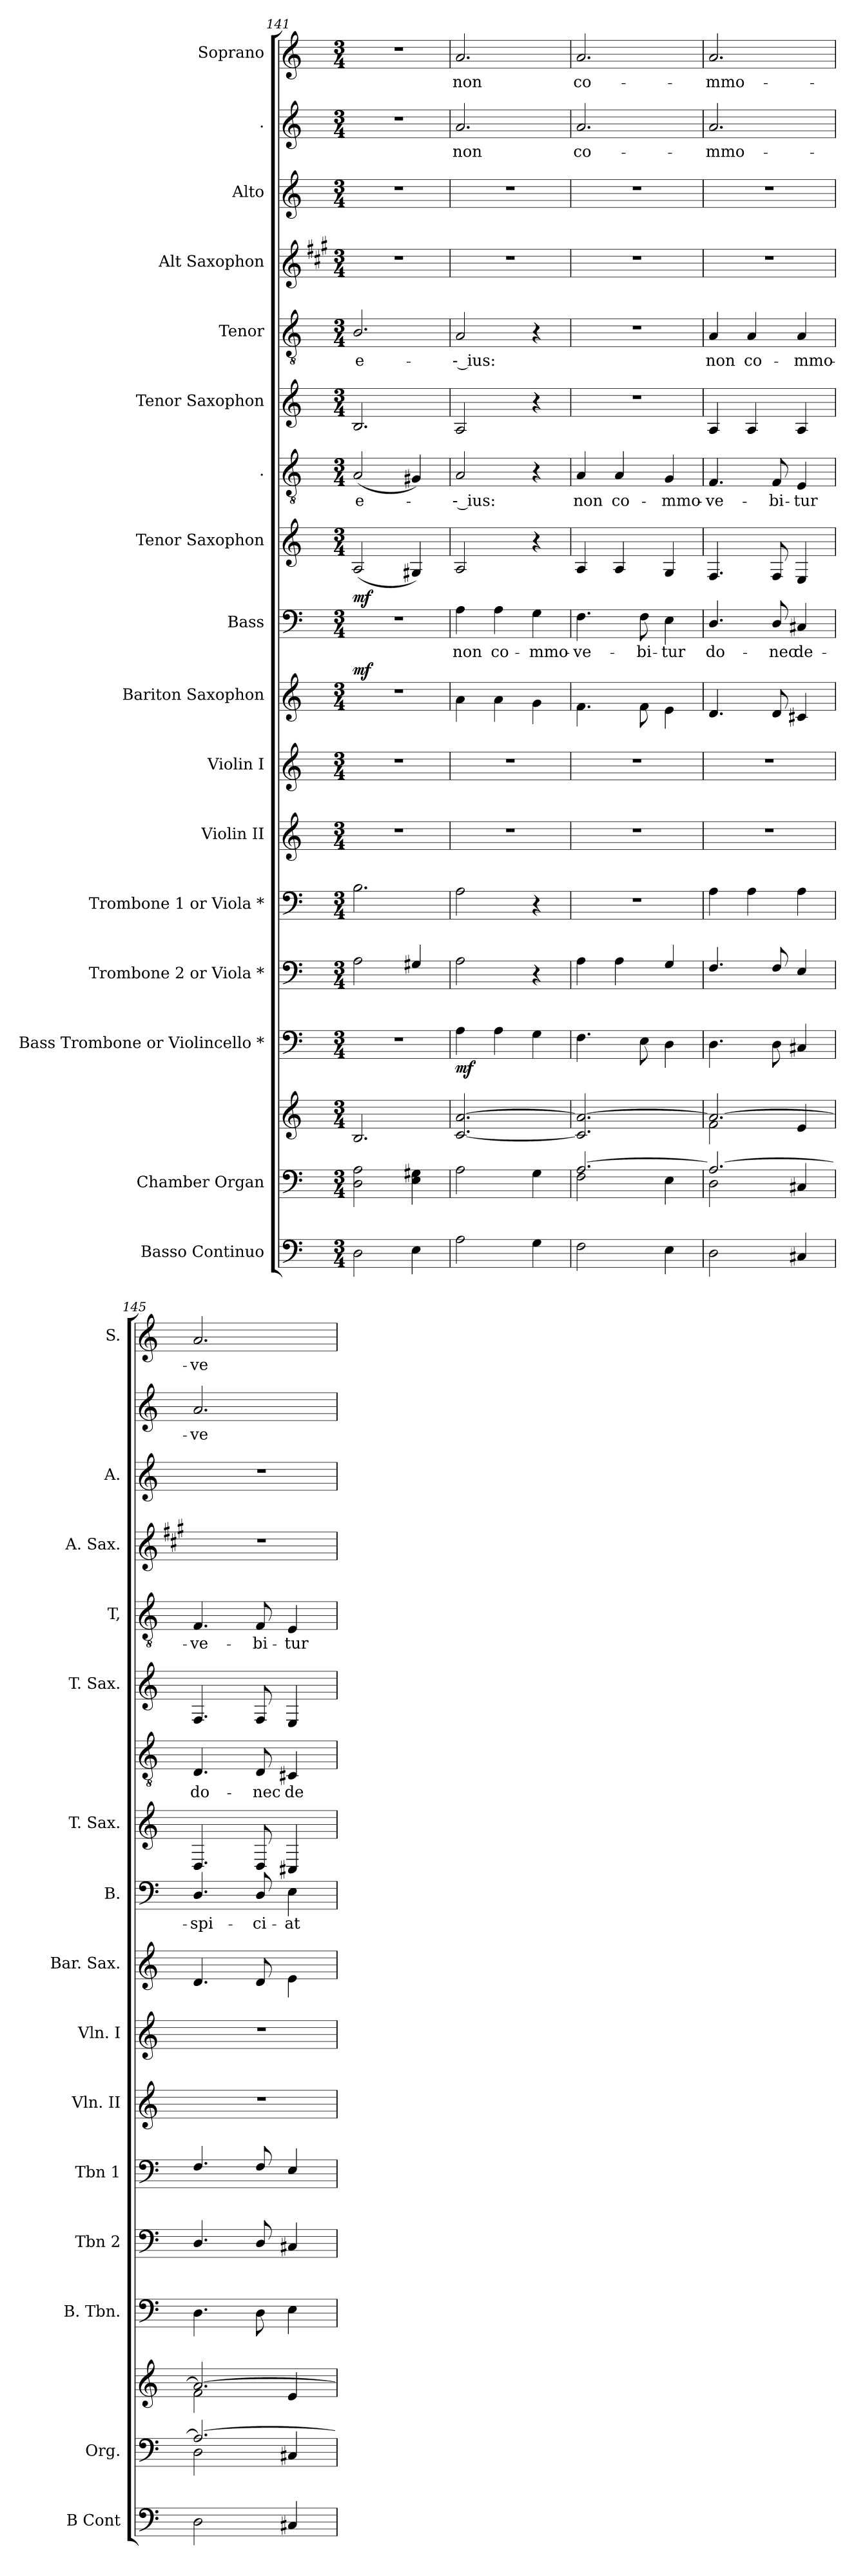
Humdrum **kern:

**kern	**kern	**kern	**kern	**dynam	**kern	**kern	**kern	**kern	**kern	**dynam	**kern	**text	**dynam	**kern	**kern	**text	**kern	**kern	**text	**kern	**kern	**kern	**text	**kern	**text
*part17	*part16	*part16	*part15	*part15	*part14	*part13	*part12	*part11	*part10	*part10	*part9	*part9	*part9	*part8	*part7	*part7	*part6	*part5	*part5	*part4	*part3	*part2	*part2	*part1	*part1
*staff18	*staff17	*staff16	*staff15	*staff15	*staff14	*staff13	*staff12	*staff11	*staff10	*staff10	*staff9	*staff9	*staff9	*staff8	*staff7	*staff7	*staff6	*staff5	*staff5	*staff4	*staff3	*staff2	*staff2	*staff1	*staff1
*I"Basso  Continuo	*I"Chamber  Organ	*	*I"Bass Trombone or Violincello *	*	*I"Trombone 2 or Viola *	*I"Trombone 1 or Viola *	*I"Violin II	*I"Violin I	*I"Bariton Saxophon	*	*I"Bass	*	*	*I"Tenor Saxophon	*I".	*	*I"Tenor Saxophon	*I"Tenor	*	*I"Alt Saxophon	*I"Alto	*I".	*	*I"Soprano	*
*I'B Cont	*I'Org.	*	*I'B. Tbn.	*	*I'Tbn 2	*I'Tbn 1	*I'Vln. II	*I'Vln. I	*I'Bar. Sax.	*	*I'B.	*	*	*I'T. Sax.	*	*	*I'T. Sax.	*I'T,	*	*I'A. Sax.	*I'A.	*	*	*I'S.	*
*clefF4	*clefF4	*clefG2	*clefF4	*	*clefF4	*clefF4	*clefG2	*clefG2	*clefG2	*	*clefF4	*	*	*clefG2	*clefGv2	*	*clefG2	*clefGv2	*	*clefG2	*clefG2	*clefG2	*	*clefG2	*
*ITrd7c12	*	*	*	*	*	*	*	*	*ITrd12c21	*	*	*	*	*ITrd8c14	*ITrd7c12	*	*ITrd8c14	*ITrd7c12	*	*ITrd5c9	*	*	*	*	*
*k[]	*k[]	*k[]	*k[]	*	*k[]	*k[]	*k[]	*k[]	*k[]	*	*k[]	*	*	*k[]	*k[]	*	*k[]	*k[]	*	*k[]	*k[]	*k[]	*	*k[]	*
*M3/4	*M3/4	*M3/4	*M3/4	*	*M3/4	*M3/4	*M3/4	*M3/4	*M3/4	*	*M3/4	*	*	*M3/4	*M3/4	*	*M3/4	*M3/4	*	*M3/4	*M3/4	*M3/4	*	*M3/4	*
=141	=141	=141	=141	=141	=141	=141	=141	=141	=141	=141	=141	=141	=141	=141	=141	=141	=141	=141	=141	=141	=141	=141	=141	=141	=141
!	!	!	!	!	!	!	!	!	!	!LO:DY:a	!	!	!LO:DY:a	!	!	!LO:LY:b	!	!	!LO:LY:b	!	!	!	!	!	!
2DD\	2D\ 2A\	2.B/	2.r	.	2A\	2.B\	2.r	2.r	2.r	mf	2.r	.	mf	(2AA/	(2AA/	e-	2.BB/	2.BB/	e-	2.r	2.r	2.r	.	2.r	.
4EE\	4E\ 4G#X\	.	.	.	4G#X/	.	.	.	.	.	.	.	.	4GG#X/)	4GG#X/)	.	.	.	.	.	.	.	.	.	.
!!LO:PB:g=z
=142	=142	=142	=142	=142	=142	=142	=142	=142	=142	=142	=142	=142	=142	=142	=142	=142	=142	=142	=142	=142	=142	=142	=142	=142	=142
!	!	!	!	!LO:DY:b	!	!	!	!	!	!	!	!LO:LY:b	!	!	!	!LO:LY:b	!	!	!LO:LY:b	!	!	!	!LO:LY:b	!	!LO:LY:b
2AA\	2A\	[2.c/ [2.a/	4A\	mf	2A\	2A\	2.r	2.r	4A\	.	4A\	non	.	2AA/	2AA/	-- ius:	2AA/	2AA/	-- ius:	2.r	2.r	2.a/	non	2.a/	non
!	!	!	!	!	!	!	!	!	!	!	!	!LO:LY:b	!	!	!	!	!	!	!	!	!	!	!	!	!
.	.	.	4A\	.	.	.	.	.	4A\	.	4A\	co-	.	.	.	.	.	.	.	.	.	.	.	.	.
!	!	!	!	!	!	!	!	!	!	!	!	!LO:LY:b	!	!	!	!	!	!	!	!	!	!	!	!	!
4GG\	4G\	.	4G\	.	4r	4r	.	.	4G\	.	4G\	-mmo-	.	4r	4r	.	4r	4r	.	.	.	.	.	.	.
=143	=143	=143	=143	=143	=143	=143	=143	=143	=143	=143	=143	=143	=143	=143	=143	=143	=143	=143	=143	=143	=143	=143	=143	=143	=143
*	*^	*	*	*	*	*	*	*	*	*	*	*	*	*	*	*	*	*	*	*	*	*	*	*	*
!	!	!	!	!	!	!	!	!	!	!	!	!	!LO:LY:b	!	!	!	!LO:LY:b	!	!	!	!	!	!	!LO:LY:b	!	!LO:LY:b
2FF\	[2.A/	2F\	2.c/] 2.a/_	4.F\	.	4A\	2.r	2.r	2.r	4.F\	.	4.F\	-ve-	.	4AA/	4AA/	non	2.r	2.r	.	2.r	2.r	2.a/	co-	2.a/	co-
!	!	!	!	!	!	!	!	!	!	!	!	!	!	!	!	!	!LO:LY:b	!	!	!	!	!	!	!	!	!
.	.	.	.	.	.	4A\	.	.	.	.	.	.	.	.	4AA/	4AA/	co-	.	.	.	.	.	.	.	.	.
!	!	!	!	!	!	!	!	!	!	!	!	!	!LO:LY:b	!	!	!	!	!	!	!	!	!	!	!	!	!
.	.	.	.	8E\	.	.	.	.	.	8F\	.	8F\	-bi-	.	.	.	.	.	.	.	.	.	.	.	.	.
!	!	!	!	!	!	!	!	!	!	!	!	!	!LO:LY:b	!	!	!	!LO:LY:b	!	!	!	!	!	!	!	!	!
4EE\	.	4E\	.	4D\	.	4G/	.	.	.	4E\	.	4E\	-tur	.	4GG/	4GG/	-mmo-	.	.	.	.	.	.	.	.	.
=144	=144	=144	=144	=144	=144	=144	=144	=144	=144	=144	=144	=144	=144	=144	=144	=144	=144	=144	=144	=144	=144	=144	=144	=144	=144	=144
*	*	*	*^	*	*	*	*	*	*	*	*	*	*	*	*	*	*	*	*	*	*	*	*	*	*	*
!	!	!	!	!	!	!	!	!	!	!	!	!	!	!LO:LY:b	!	!	!	!LO:LY:b	!	!	!LO:LY:b	!	!	!	!LO:LY:b	!	!LO:LY:b
2DD\	2.A/_	2D\	2.a/_	2f\	4.D\	.	4.F/	4A\	2.r	2.r	4.D/	.	4.D/	do-	.	4.FF/	4.FF/	-ve-	4AA/	4AA/	non	2.r	2.r	2.a/	-mmo-	2.a/	-mmo-
!	!	!	!	!	!	!	!	!	!	!	!	!	!	!	!	!	!	!	!	!	!LO:LY:b	!	!	!	!	!	!
.	.	.	.	.	.	.	.	4A\	.	.	.	.	.	.	.	.	.	.	4AA/	4AA/	co-	.	.	.	.	.	.
!	!	!	!	!	!	!	!	!	!	!	!	!	!	!LO:LY:b	!	!	!	!LO:LY:b	!	!	!	!	!	!	!	!	!
.	.	.	.	.	8D\	.	8F/	.	.	.	8D/	.	8D/	-nec	.	8FF/	8FF/	-bi-	.	.	.	.	.	.	.	.	.
!	!	!	!	!	!	!	!	!	!	!	!	!	!	!LO:LY:b	!	!	!	!LO:LY:b	!	!	!LO:LY:b	!	!	!	!	!	!
4CC#X/	.	4C#X/	.	4e/	4C#X/	.	4E/	4A\	.	.	4C#X/	.	4C#X/	de-	.	4EE/	4EE/	-tur	4AA/	4AA/	-mmo-	.	.	.	.	.	.
=145	=145	=145	=145	=145	=145	=145	=145	=145	=145	=145	=145	=145	=145	=145	=145	=145	=145	=145	=145	=145	=145	=145	=145	=145	=145	=145	=145
!	!	!	!	!	!	!	!	!	!	!	!	!	!	!LO:LY:b	!	!	!	!LO:LY:b	!	!	!LO:LY:b	!	!	!	!LO:LY:b	!	!LO:LY:b
2DD\	2.A/_	2D\	2.a/_	2f\	4.D\	.	4.D/	4.F/	2.r	2.r	4.D/	.	4.D/	-spi-	.	4.DD/	4.DD/	do-	4.FF/	4.FF/	-ve-	2.r	2.r	2.a/	-ve-	2.a/	-ve-
!	!	!	!	!	!	!	!	!	!	!	!	!	!	!LO:LY:b	!	!	!	!LO:LY:b	!	!	!LO:LY:b	!	!	!	!	!	!
.	.	.	.	.	8D\	.	8D/	8F/	.	.	8D/	.	8D/	-ci-	.	8DD/	8DD/	-nec	8FF/	8FF/	-bi-	.	.	.	.	.	.
!	!	!	!	!	!	!	!	!	!	!	!	!	!	!LO:LY:b	!	!	!	!LO:LY:b	!	!	!LO:LY:b	!	!	!	!	!	!
4CC#X/	.	4C#X/	.	4e/	4E\	.	4C#X/	4E/	.	.	4E\	.	4E\	-at	.	4CC#X/	4CC#X/	de-	4EE/	4EE/	-tur	.	.	.	.	.	.
*	*v	*v	*	*	*	*	*	*	*	*	*	*	*	*	*	*	*	*	*	*	*	*	*	*	*	*	*
*	*	*v	*v	*	*	*	*	*	*	*	*	*	*	*	*	*	*	*	*	*	*	*	*	*	*	*
=	=	=	=	=	=	=	=	=	=	=	=	=	=	=	=	=	=	=	=	=	=	=	=	=	=
*-	*-	*-	*-	*-	*-	*-	*-	*-	*-	*-	*-	*-	*-	*-	*-	*-	*-	*-	*-	*-	*-	*-	*-	*-	*-
